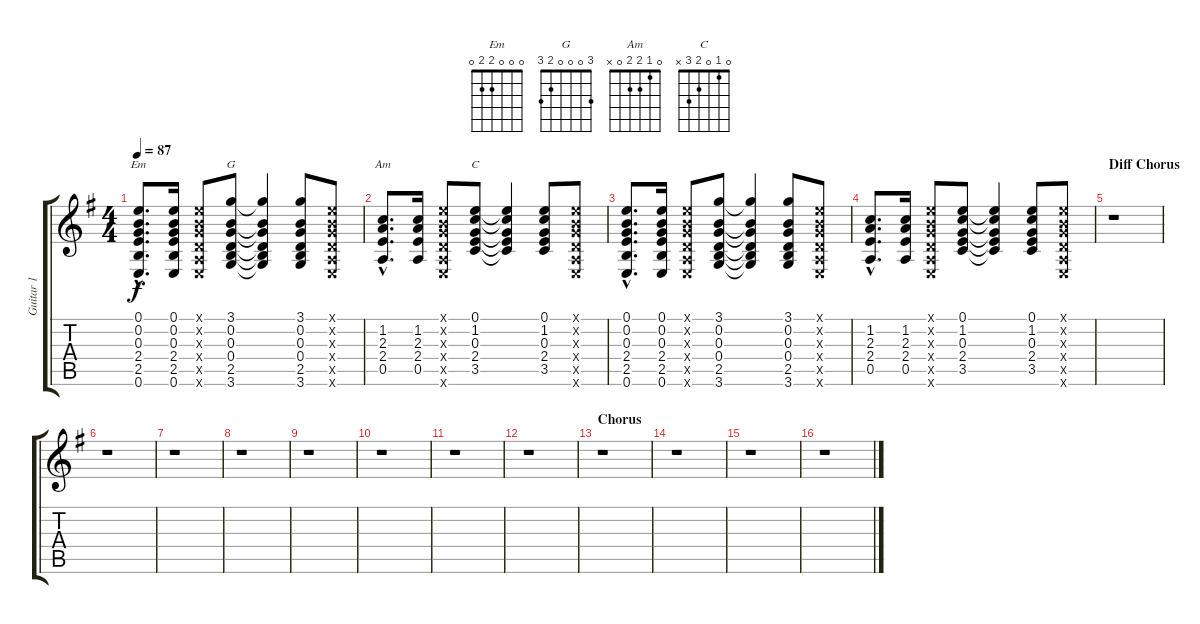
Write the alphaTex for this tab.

\track ("Guitar 1" "Guitar 1") {instrument electricguitarclean}
\staff {score tabs}
\tuning (E4 B3 G3 D3 A2 E2) {hide}
\chord ("Em" 0 0 0 2 2 0)
\chord ("G" 3 0 0 0 2 3)
\chord ("Am" 0 1 2 2 0 x)
\chord ("C" 0 1 0 2 3 x)
\ts (4 4)
\tempo 87
\clef g2
\ks g
(0.1{hac} 0.2{hac} 0.3{hac} 2.4{hac} 2.5{hac} 0.6{hac}).8{d ch "Em" dy f} (0.1 0.2 0.3 2.4 2.5 0.6).16 (0.1{x} 0.2{x} 0.3{x} 0.4{x} 0.5{x} 0.6{x}).8 (3.1 0.2 0.3 0.4 2.5 3.6).8{ch "G"} (3.1{t} 0.2{t} 0.3{t} 0.4{t} 2.5{t} 3.6{t}).4 (3.1 0.2 0.3 0.4 2.5 3.6).8 (0.1{x} 0.2{x} 0.3{x} 0.4{x} 0.5{x} 0.6{x}).8 |
(1.2{hac} 2.3{hac} 2.4{hac} 0.5{hac}).8{d ch "Am"} (1.2 2.3 2.4 0.5).16 (0.1{x} 0.2{x} 0.3{x} 0.4{x} 0.5{x} 0.6{x}).8 (0.1 1.2 0.3 2.4 3.5).8{ch "C"} (0.1{t} 1.2{t} 0.3{t} 2.4{t} 3.5{t}).4 (0.1 1.2 0.3 2.4 3.5).8 (0.1{x} 0.2{x} 0.3{x} 0.4{x} 0.5{x} 0.6{x}).8 |
(0.1{hac} 0.2{hac} 0.3{hac} 2.4{hac} 2.5{hac} 0.6{hac}).8{d} (0.1 0.2 0.3 2.4 2.5 0.6).16 (0.1{x} 0.2{x} 0.3{x} 0.4{x} 0.5{x} 0.6{x}).8 (3.1 0.2 0.3 0.4 2.5 3.6).8 (3.1{t} 0.2{t} 0.3{t} 0.4{t} 2.5{t} 3.6{t}).4 (3.1 0.2 0.3 0.4 2.5 3.6).8 (0.1{x} 0.2{x} 0.3{x} 0.4{x} 0.5{x} 0.6{x}).8 |
(1.2{hac} 2.3{hac} 2.4{hac} 0.5{hac}).8{d} (1.2 2.3 2.4 0.5).16 (0.1{x} 0.2{x} 0.3{x} 0.4{x} 0.5{x} 0.6{x}).8 (0.1 1.2 0.3 2.4 3.5).8 (0.1{t} 1.2{t} 0.3{t} 2.4{t} 3.5{t}).4 (0.1 1.2 0.3 2.4 3.5).8 (0.1{x} 0.2{x} 0.3{x} 0.4{x} 0.5{x} 0.6{x}).8 |
\section ("" "Diff Chorus")
r.1 |
r.1 |
r.1 |
r.1 |
r.1 |
r.1 |
r.1 |
r.1 |
\section ("" "Chorus")
r.1 |
r.1 |
r.1 |
r.1
